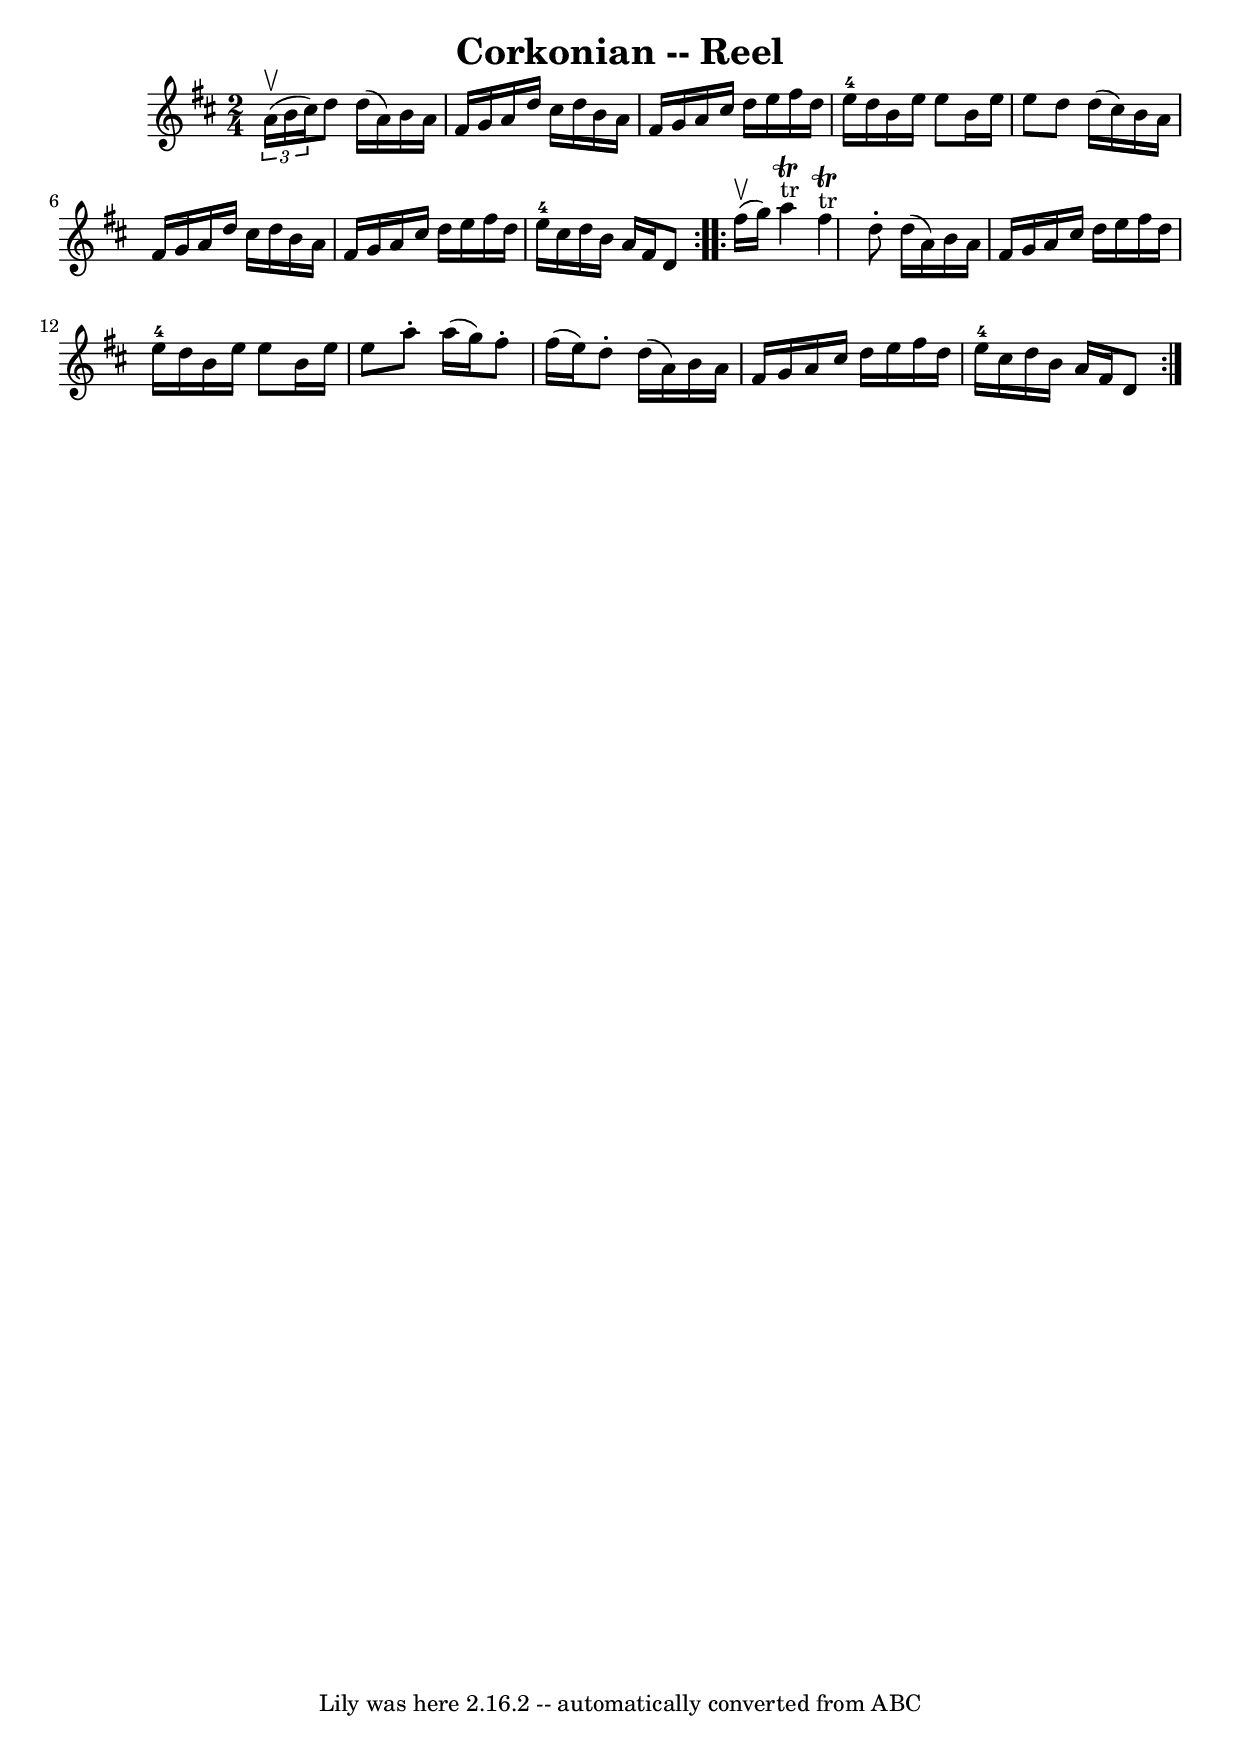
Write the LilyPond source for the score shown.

\version "2.16.2"
\include "Mammoth.ily"
\header {
  %% book = "Ryan's Mammoth Collection"
  crossRefNumber = "1"
  footnotes = "\\\\146\\\\Similar to The Merry Blacksmith"
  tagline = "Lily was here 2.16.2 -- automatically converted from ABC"
  title = "Corkonian -- Reel"

}
voicedefault =  {



  \repeat volta 2 {

    \time 2/4 
    \key d \major   \times 2/3 { a'16^\upbow(b'16 cis''16) 
			       } 
    |
    d''8 d''16 (a'16) b'16 a'16 fis'16 g'16    
    |
    a'16 d''16 cis''16 d''16 b'16 a'16 fis'16 g'16  
    |
    a'16 cis''16 d''16 e''16 fis''16 d''16 e''16 
    -4 d''16    |
    b'16 e''16 e''8 b'16 e''16 e''8    
    |
    d''8 d''16 (cis''16) b'16 a'16 fis'16 g'16    
    |
    a'16 d''16 cis''16 d''16 b'16 a'16 fis'16 g'16  
    |
    a'16 cis''16 d''16 e''16 fis''16 d''16 e''16 
    -4 cis''16    |
    d''16 b'16 a'16 fis'16 d'8    

  } 
  \repeat volta 2 {
    fis''16^\upbow(g''16) |
    a''4 
    ^"tr"^\trill fis''4^"tr"^\trill   |
    d''8 -. d''16 (a'16)  
    b'16 a'16 fis'16 g'16    |
    a'16 cis''16 d''16 e''16 
    fis''16 d''16 e''16-4 d''16    |
    b'16 e''16 e''8   
    b'16 e''16 e''8    |
    a''8 -. a''16 (g''16) fis''8 
    -. fis''16 (e''16)   |
    d''8 -. d''16 (a'16) b'16    
    a'16 fis'16 g'16    |
    a'16 cis''16 d''16 e''16    
    fis''16 d''16 e''16-4 cis''16    |
    d''16 b'16 a'16    
    fis'16 d'8    
  }   

}

\score{
  <<

    \context Staff="default"
    {
      \voicedefault 
      
    }

  >>
  \layout {
    
  }
  \midi {
  }

}
